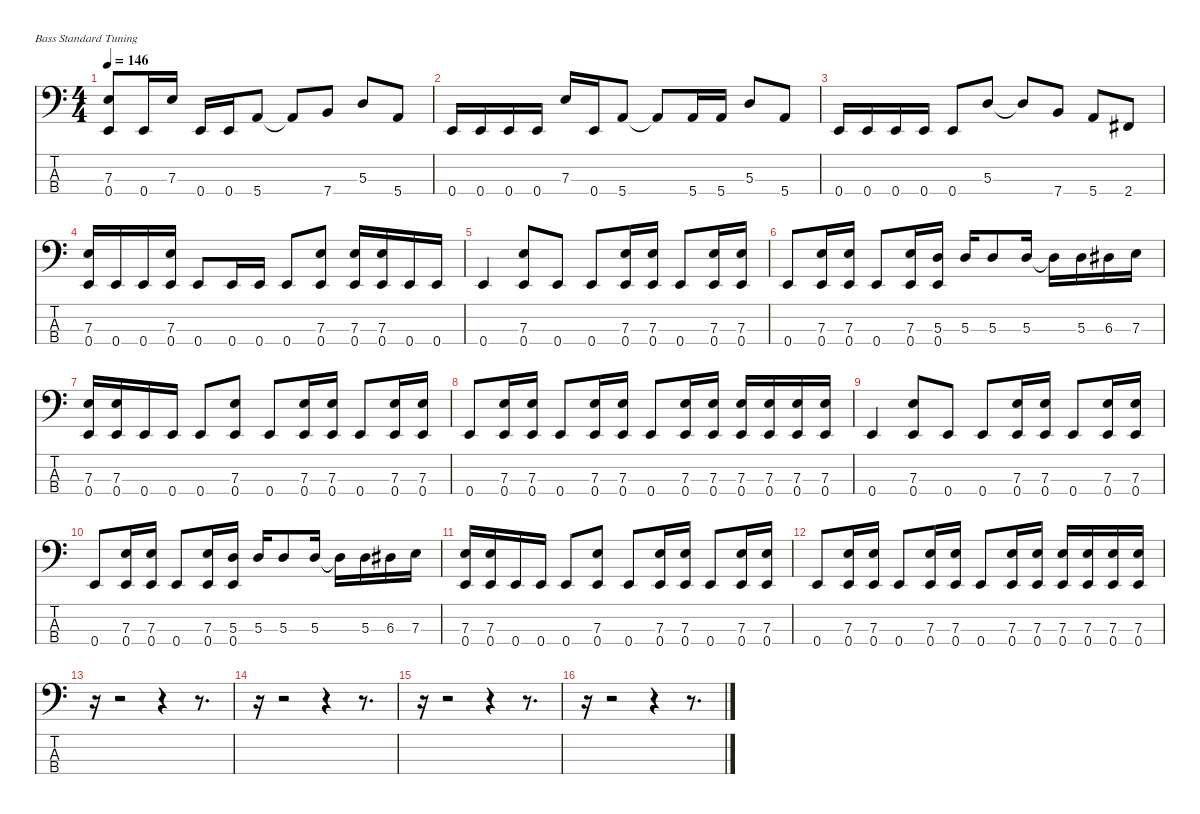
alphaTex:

\defaultSystemsLayout 4
\hideDynamics
\bracketExtendMode nobrackets
\singleTrackTrackNamePolicy hidden
\multiTrackTrackNamePolicy hidden
\firstSystemTrackNameMode fullname
\firstSystemTrackNameOrientation horizontal
\otherSystemsTrackNameOrientation horizontal
\track ("Bass" "el.bs.") {instrument electricbasspick}
\staff {score tabs}
\tuning (G2 D2 A1 E1)
\ts (4 4)
\tempo 146
\clef f4
\ks c
(7.3 0.4).8{dy f beam Up} 0.4.16{beam Up} 7.3.16{beam Up} 0.4.16{beam Up} 0.4.16{beam Up} 5.4.8{beam Up} 5.4{t}.8{beam Up} 7.4.8{beam Up} 5.3.8{beam Up} 5.4.8{beam Up} |
0.4.16{beam Up} 0.4.16{beam Up} 0.4.16{beam Up} 0.4.16{beam Up} 7.3.16{beam Up} 0.4.16{beam Up} 5.4.8{beam Up} 5.4{t}.8{beam Up} 5.4.16{beam Up} 5.4.16{beam Up} 5.3.8{beam Up} 5.4.8{beam Up} |
0.4.16{beam Up} 0.4.16{beam Up} 0.4.16{beam Up} 0.4.16{beam Up} 0.4.8{beam Up} 5.3.8{beam Up} 5.3{t}.8{beam Up} 7.4.8{beam Up} 5.4.8{beam Up} 2.4{acc #}.8{beam Up} |
(7.3 0.4).16{beam Up} 0.4.16{beam Up} 0.4.16{beam Up} (7.3 0.4).16{beam Up} 0.4.8{beam Up} 0.4.16{beam Up} 0.4.16{beam Up} 0.4.8{beam Up} (7.3 0.4).8{beam Up} (7.3 0.4).16{beam Up} (7.3 0.4).16{beam Up} 0.4.16{beam Up} 0.4.16{beam Up} |
0.4.4{beam Up} (7.3 0.4).8{beam Up} 0.4.8{beam Up} 0.4.8{beam Up} (7.3 0.4).16{beam Up} (7.3 0.4).16{beam Up} 0.4.8{beam Up} (7.3 0.4).16{beam Up} (7.3 0.4).16{beam Up} |
0.4.8{beam Up} (7.3 0.4).16{beam Up} (7.3 0.4).16{beam Up} 0.4.8{beam Up} (7.3 0.4).16{beam Up} (5.3 0.4).16{beam Up} 5.3.16{beam Up} 5.3.8{beam Up} 5.3.16{beam Up} 5.3{t}.16{beam Down} 5.3.16{beam Down} 6.3{acc #}.16{beam Down} 7.3.16{beam Down} |
(7.3 0.4).16{beam Up} (7.3 0.4).16{beam Up} 0.4.16{beam Up} 0.4.16{beam Up} 0.4.8{beam Up} (7.3 0.4).8{beam Up} 0.4.8{beam Up} (7.3 0.4).16{beam Up} (7.3 0.4).16{beam Up} 0.4.8{beam Up} (7.3 0.4).16{beam Up} (7.3 0.4).16{beam Up} |
0.4.8{beam Up} (7.3 0.4).16{beam Up} (7.3 0.4).16{beam Up} 0.4.8{beam Up} (7.3 0.4).16{beam Up} (7.3 0.4).16{beam Up} 0.4.8{beam Up} (7.3 0.4).16{beam Up} (7.3 0.4).16{beam Up} (7.3 0.4).16{beam Up} (7.3 0.4).16{beam Up} (7.3 0.4).16{beam Up} (7.3 0.4).16{beam Up} |
0.4.4{beam Up} (7.3 0.4).8{beam Up} 0.4.8{beam Up} 0.4.8{beam Up} (7.3 0.4).16{beam Up} (7.3 0.4).16{beam Up} 0.4.8{beam Up} (7.3 0.4).16{beam Up} (7.3 0.4).16{beam Up} |
0.4.8{beam Up} (7.3 0.4).16{beam Up} (7.3 0.4).16{beam Up} 0.4.8{beam Up} (7.3 0.4).16{beam Up} (5.3 0.4).16{beam Up} 5.3.16{beam Up} 5.3.8{beam Up} 5.3.16{beam Up} 5.3{t}.16{beam Down} 5.3.16{beam Down} 6.3{acc #}.16{beam Down} 7.3.16{beam Down} |
(7.3 0.4).16{beam Up} (7.3 0.4).16{beam Up} 0.4.16{beam Up} 0.4.16{beam Up} 0.4.8{beam Up} (7.3 0.4).8{beam Up} 0.4.8{beam Up} (7.3 0.4).16{beam Up} (7.3 0.4).16{beam Up} 0.4.8{beam Up} (7.3 0.4).16{beam Up} (7.3 0.4).16{beam Up} |
0.4.8{beam Up} (7.3 0.4).16{beam Up} (7.3 0.4).16{beam Up} 0.4.8{beam Up} (7.3 0.4).16{beam Up} (7.3 0.4).16{beam Up} 0.4.8{beam Up} (7.3 0.4).16{beam Up} (7.3 0.4).16{beam Up} (7.3 0.4).16{beam Up} (7.3 0.4).16{beam Up} (7.3 0.4).16{beam Up} (7.3 0.4).16{beam Up} |
r.16{beam Down} r.2{beam Down} r.4{beam Down} r.8{d beam Down} |
r.16{beam Down} r.2{beam Down} r.4{beam Down} r.8{d beam Down} |
r.16{beam Down} r.2{beam Down} r.4{beam Down} r.8{d beam Down} |
r.16{beam Down} r.2{beam Down} r.4{beam Down} r.8{d beam Down}
